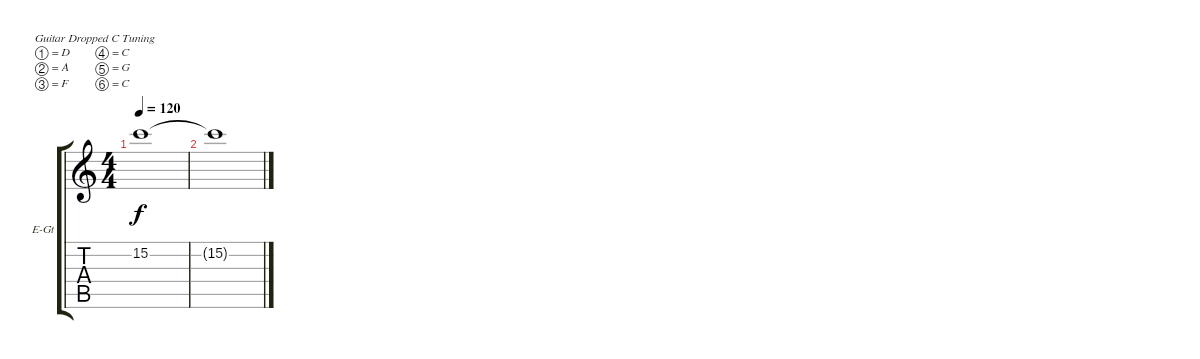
\defaultSystemsLayout 4
\bracketExtendMode groupsimilarinstruments
\firstSystemTrackNameOrientation horizontal
\otherSystemsTrackNameOrientation horizontal
\track ("Electric Guitar" "E-Gt") {instrument distortionguitar}
\staff {score tabs}
\tuning (D4 A3 F3 C3 G2 C2)
\ts (4 4)
\tempo 120
\clef g2
\ks c
15.2.1{dy f} |
15.2{t}.1
